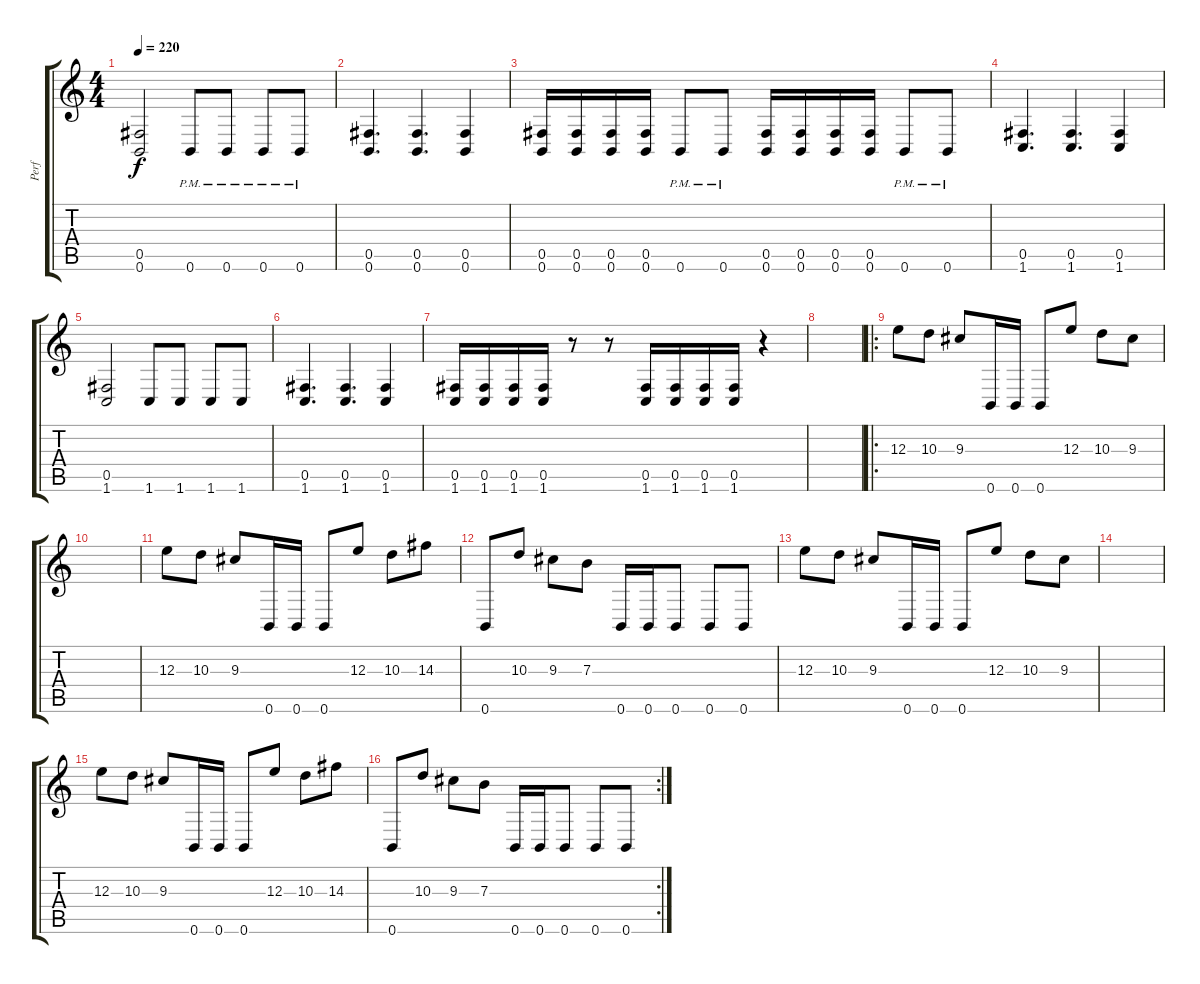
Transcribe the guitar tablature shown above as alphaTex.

\track ("Perf" "Perf") {instrument distortionguitar}
\staff {score tabs}
\tuning (Db4 Ab3 E3 B2 Gb2 B1) {hide}
\ts (4 4)
\tempo 220
\clef g2
\ks c
(0.5 0.6).2{dy f} 0.6{pm}.8 0.6{pm}.8 0.6{pm}.8 0.6{pm}.8 |
(0.5 0.6).4{d} (0.5 0.6).4{d} (0.5 0.6).4 |
(0.5 0.6).16 (0.5 0.6).16 (0.5 0.6).16 (0.5 0.6).16 0.6{pm}.8 0.6{pm}.8 (0.5 0.6).16 (0.5 0.6).16 (0.5 0.6).16 (0.5 0.6).16 0.6{pm}.8 0.6{pm}.8 |
(0.5 1.6).4{d} (0.5 1.6).4{d} (0.5 1.6).4 |
(0.5 1.6).2 1.6.8 1.6.8 1.6.8 1.6.8 |
(0.5 1.6).4{d} (0.5 1.6).4{d} (0.5 1.6).4 |
(0.5 1.6).16 (0.5 1.6).16 (0.5 1.6).16 (0.5 1.6).16 r.8 r.8 (0.5 1.6).16 (0.5 1.6).16 (0.5 1.6).16 (0.5 1.6).16 r.4 |
|
\ro
12.3.8 10.3.8 9.3.8 0.6.16 0.6.16 0.6.8 12.3.8 10.3.8 9.3.8 |
|
12.3.8 10.3.8 9.3.8 0.6.16 0.6.16 0.6.8 12.3.8 10.3.8 14.3.8 |
0.6.8 10.3.8 9.3.8 7.3.8 0.6.16 0.6.16 0.6.8 0.6.8 0.6.8 |
12.3.8 10.3.8 9.3.8 0.6.16 0.6.16 0.6.8 12.3.8 10.3.8 9.3.8 |
|
12.3.8 10.3.8 9.3.8 0.6.16 0.6.16 0.6.8 12.3.8 10.3.8 14.3.8 |
\rc 2
0.6.8 10.3.8 9.3.8 7.3.8 0.6.16 0.6.16 0.6.8 0.6.8 0.6.8
